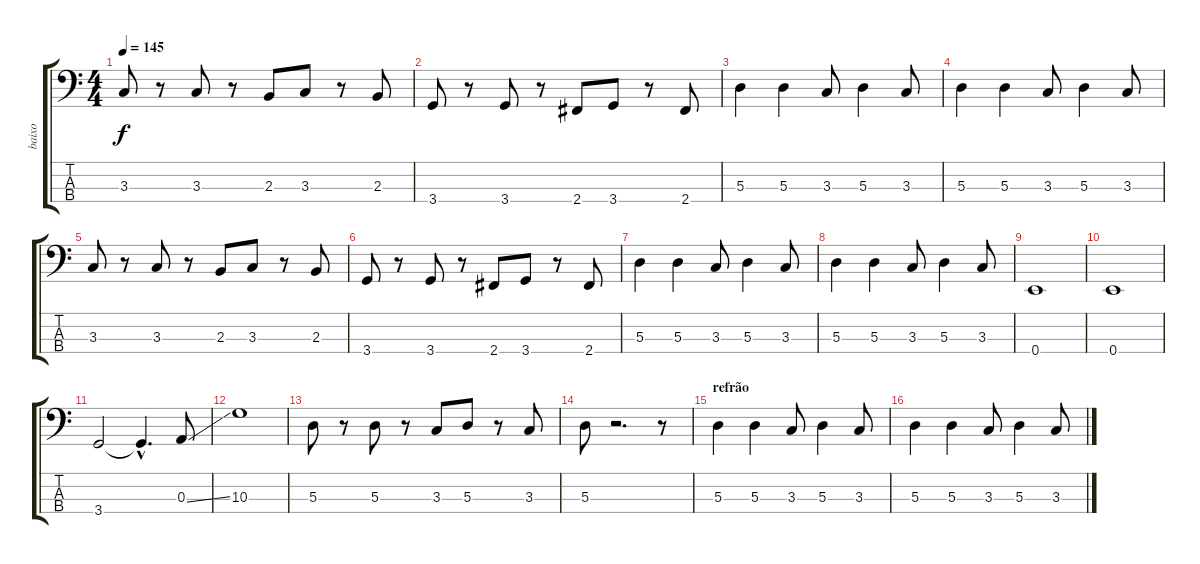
\track ("baixo" "baixo") {instrument electricbassfinger}
\staff {score tabs}
\tuning (G2 D2 A1 E1) {hide}
\ts (4 4)
\tempo 145
\clef f4
\ks c
3.3.8{dy f} r.8 3.3.8 r.8 2.3.8 3.3.8 r.8 2.3.8 |
3.4.8 r.8 3.4.8 r.8 2.4.8 3.4.8 r.8 2.4.8 |
5.3.4 5.3.4 3.3.8 5.3.4 3.3.8 |
5.3.4 5.3.4 3.3.8 5.3.4 3.3.8 |
3.3.8 r.8 3.3.8 r.8 2.3.8 3.3.8 r.8 2.3.8 |
3.4.8 r.8 3.4.8 r.8 2.4.8 3.4.8 r.8 2.4.8 |
5.3.4 5.3.4 3.3.8 5.3.4 3.3.8 |
5.3.4 5.3.4 3.3.8 5.3.4 3.3.8 |
0.4.1 |
0.4.1 |
3.4.2 3.4{hac t}.4{d} 0.3{ss}.8 |
10.3.1 |
5.3.8 r.8 5.3.8 r.8 3.3.8 5.3.8 r.8 3.3.8 |
5.3.8 r.2{d} r.8 |
\section ("" "refrão")
5.3.4 5.3.4 3.3.8 5.3.4 3.3.8 |
5.3.4 5.3.4 3.3.8 5.3.4 3.3.8
